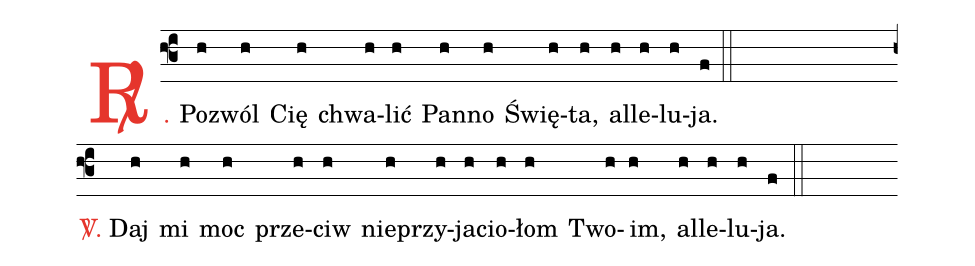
%%
(f3)
<c><sp>R/</sp>.</c> Poz(h)wól(h) Cię(h) chwa(h)lić(h) Pan(h)no(h)  Świę(h)ta,(h) al(h)le(h)lu(h)ja.(f) (::) (Z)
<c><sp>V/</sp>.</c> Daj(h) mi(h) moc(h) prze(h)ciw(h) nie(h)przy(h)ja(h)cio(h)łom(h) Two(h)im,(h) al(h)le(h)lu(h)ja.(f) (::) (Z)
